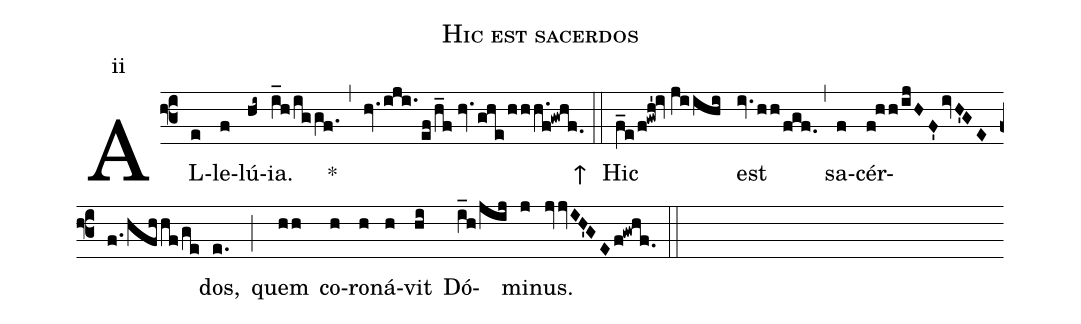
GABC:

name:Hic est sacerdos;
mode:ii;
%%
(f3) AL(e)le(f)lú(hi~)ia.(i_h/iggf.) *(,) (hv.iji./ef/h_f//hv.ghe/hhh.f!gwhf.) ↑(::) Hic(f_e/f!gwh'!iv//jiihi) est(iv.hh/fgf.) (,) sa(f)cér(f!hh/ijHF'/ivH'GE/f./hfhhf/ge)dos,(e.) (;) quem(hh) co(h)ro(h)ná(h)vit(hi) () Dó(i_h/jij)mi(j)nus.(jvvIH'GE/f!gwhf.) (::)
